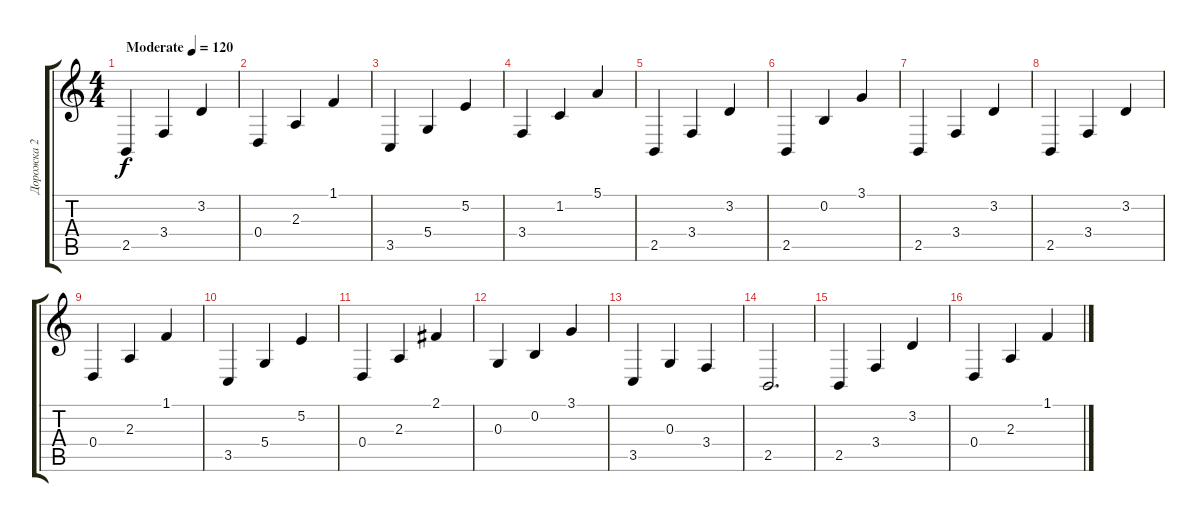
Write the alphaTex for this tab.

\track ("Дорожка 2" "Дорожка 2") {instrument acousticgrandpiano}
\staff {score tabs}
\tuning (E4 B3 G3 D3 A2 E2) {hide}
\ts (4 4)
\tempo (120 "Moderate")
\clef g2
\ks c
2.5.4{dy f instrument acousticgrandpiano} 3.4.4 3.2.4 |
0.4.4 2.3.4 1.1.4 |
3.5.4 5.4.4 5.2.4 |
3.4.4 1.2.4 5.1.4 |
2.5.4 3.4.4 3.2.4 |
2.5.4 0.2.4 3.1.4 |
2.5.4 3.4.4 3.2.4 |
2.5.4 3.4.4 3.2.4 |
0.4.4 2.3.4 1.1.4 |
3.5.4 5.4.4 5.2.4 |
0.4.4 2.3.4 2.1.4 |
0.3.4 0.2.4 3.1.4 |
3.5.4 0.3.4 3.4.4 |
2.5.2{d} |
2.5.4 3.4.4 3.2.4 |
0.4.4 2.3.4 1.1.4
